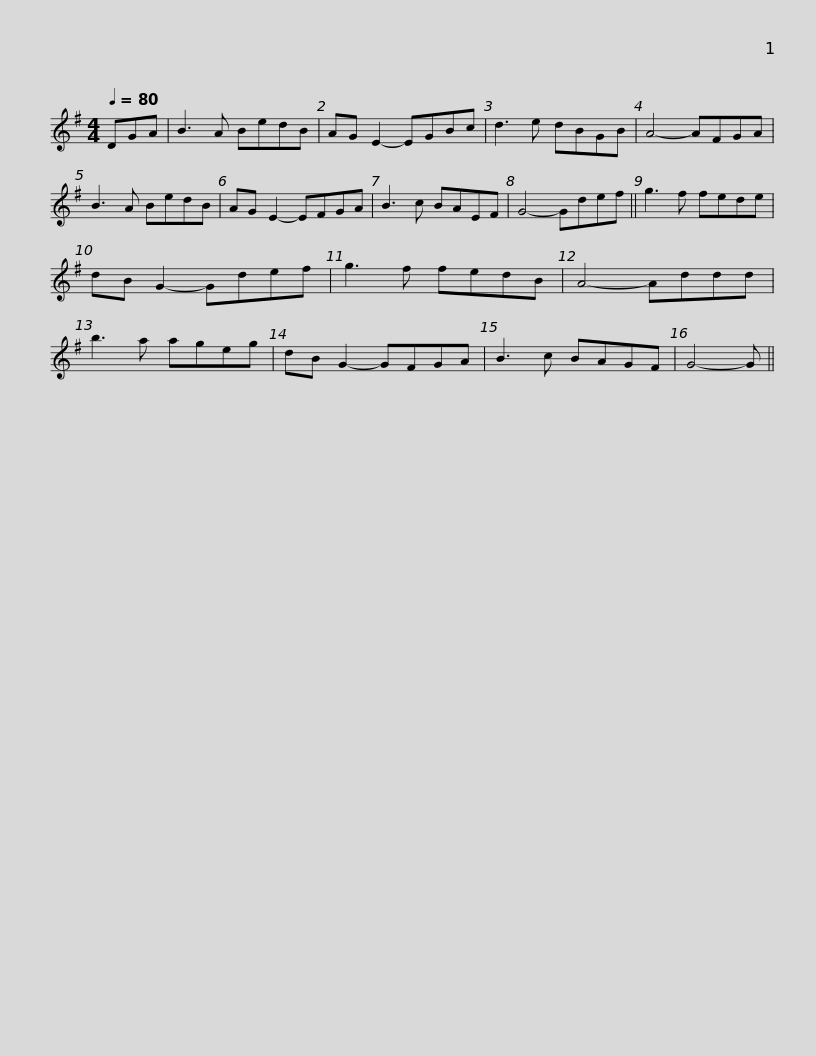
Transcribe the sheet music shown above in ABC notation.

X:1
L:1/8
Q:1/4=80
M:4/4
I:linebreak $
K:G
V:1 treble
V:1
 DGA | B3 A BedB | AG E2- EGBc | d3 e dBGB | A4- AFGA | %5
 B3 A BedB | AG E2- EFGA |$ B3 c BAEF | G4- Gdef || g3 f fede | %10
 dB G2- Gdef | g3 f fedB | A4- Addd |$ b3 a ageg | dB G2- GFGA | %15
 B3 c BAGF | G4- G || %17
